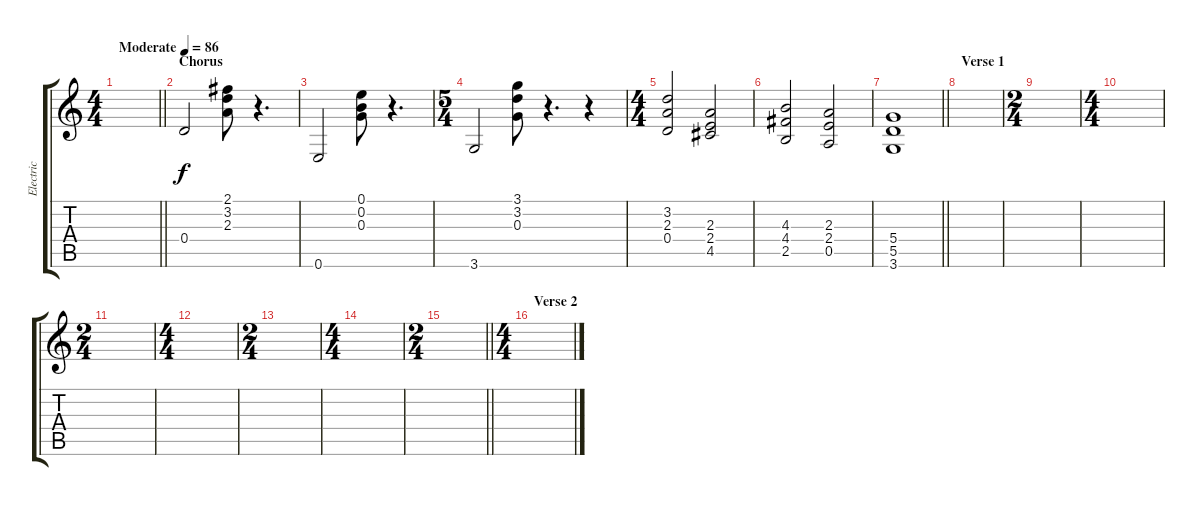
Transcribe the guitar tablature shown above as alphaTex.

\track ("Electric" "Electric") {instrument overdrivenguitar}
\staff {score tabs}
\tuning (E4 B3 G3 D3 A2 E2) {hide}
\ts (4 4)
\tempo (86 "Moderate")
\clef g2
\barLineRight lightlight
\ks c
|
\section ("" "Chorus")
0.4.2 (2.1 3.2 2.3).8 r.4{d} |
0.6.2 (0.1 0.2 0.3).8 r.4{d} |
\ts (5 4)
3.6.2 (3.1 3.2 0.3).8 r.4{d} r.4 |
\ts (4 4)
(3.2 2.3 0.4).2 (2.3 2.4 4.5).2 |
(4.3 4.4 2.5).2 (2.3 2.4 0.5).2 |
\barLineRight lightlight
(5.4 5.5 3.6).1 |
\section ("" "Verse 1")
|
\ts (2 4)
|
\ts (4 4)
|
\ts (2 4)
|
\ts (4 4)
|
\ts (2 4)
|
\ts (4 4)
|
\ts (2 4)
\barLineRight lightlight
|
\ts (4 4)
\section ("" "Verse 2")
